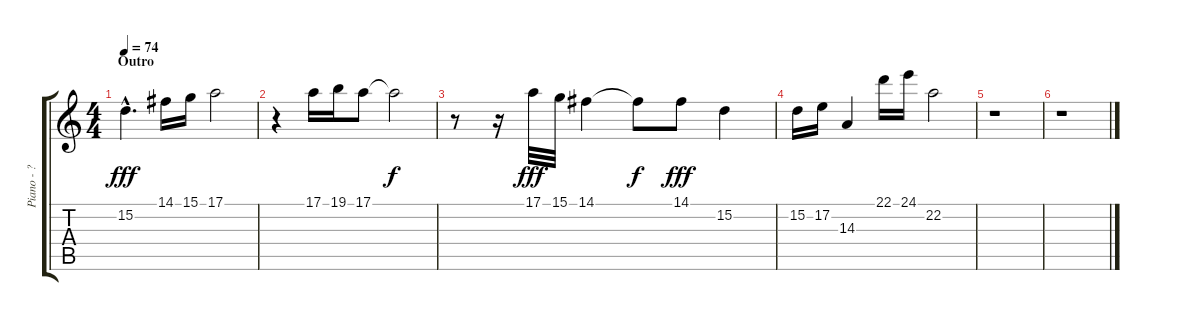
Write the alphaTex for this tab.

\track ("Piano - ?" "Piano - ?") {instrument acousticgrandpiano}
\staff {score tabs}
\tuning (E4 B3 G3 D3 A2 E2) {hide}
\ts (4 4)
\section ("" "Outro")
\tempo 74
\clef g2
\ks c
15.2{hac}.4{d dy fff} 14.1.16 15.1.16 17.1.2 |
r.4 17.1.16 19.1.16 17.1.8 17.1{t}.2{dy f} |
r.8 r.16 17.1.32{dy fff} 15.1.32 14.1.4 14.1{t}.8{dy f} 14.1.8{dy fff} 15.2.4 |
15.2.16 17.2.16 14.3.4 22.1.16 24.1.16 22.2.2 |
r.1 |
r.1
